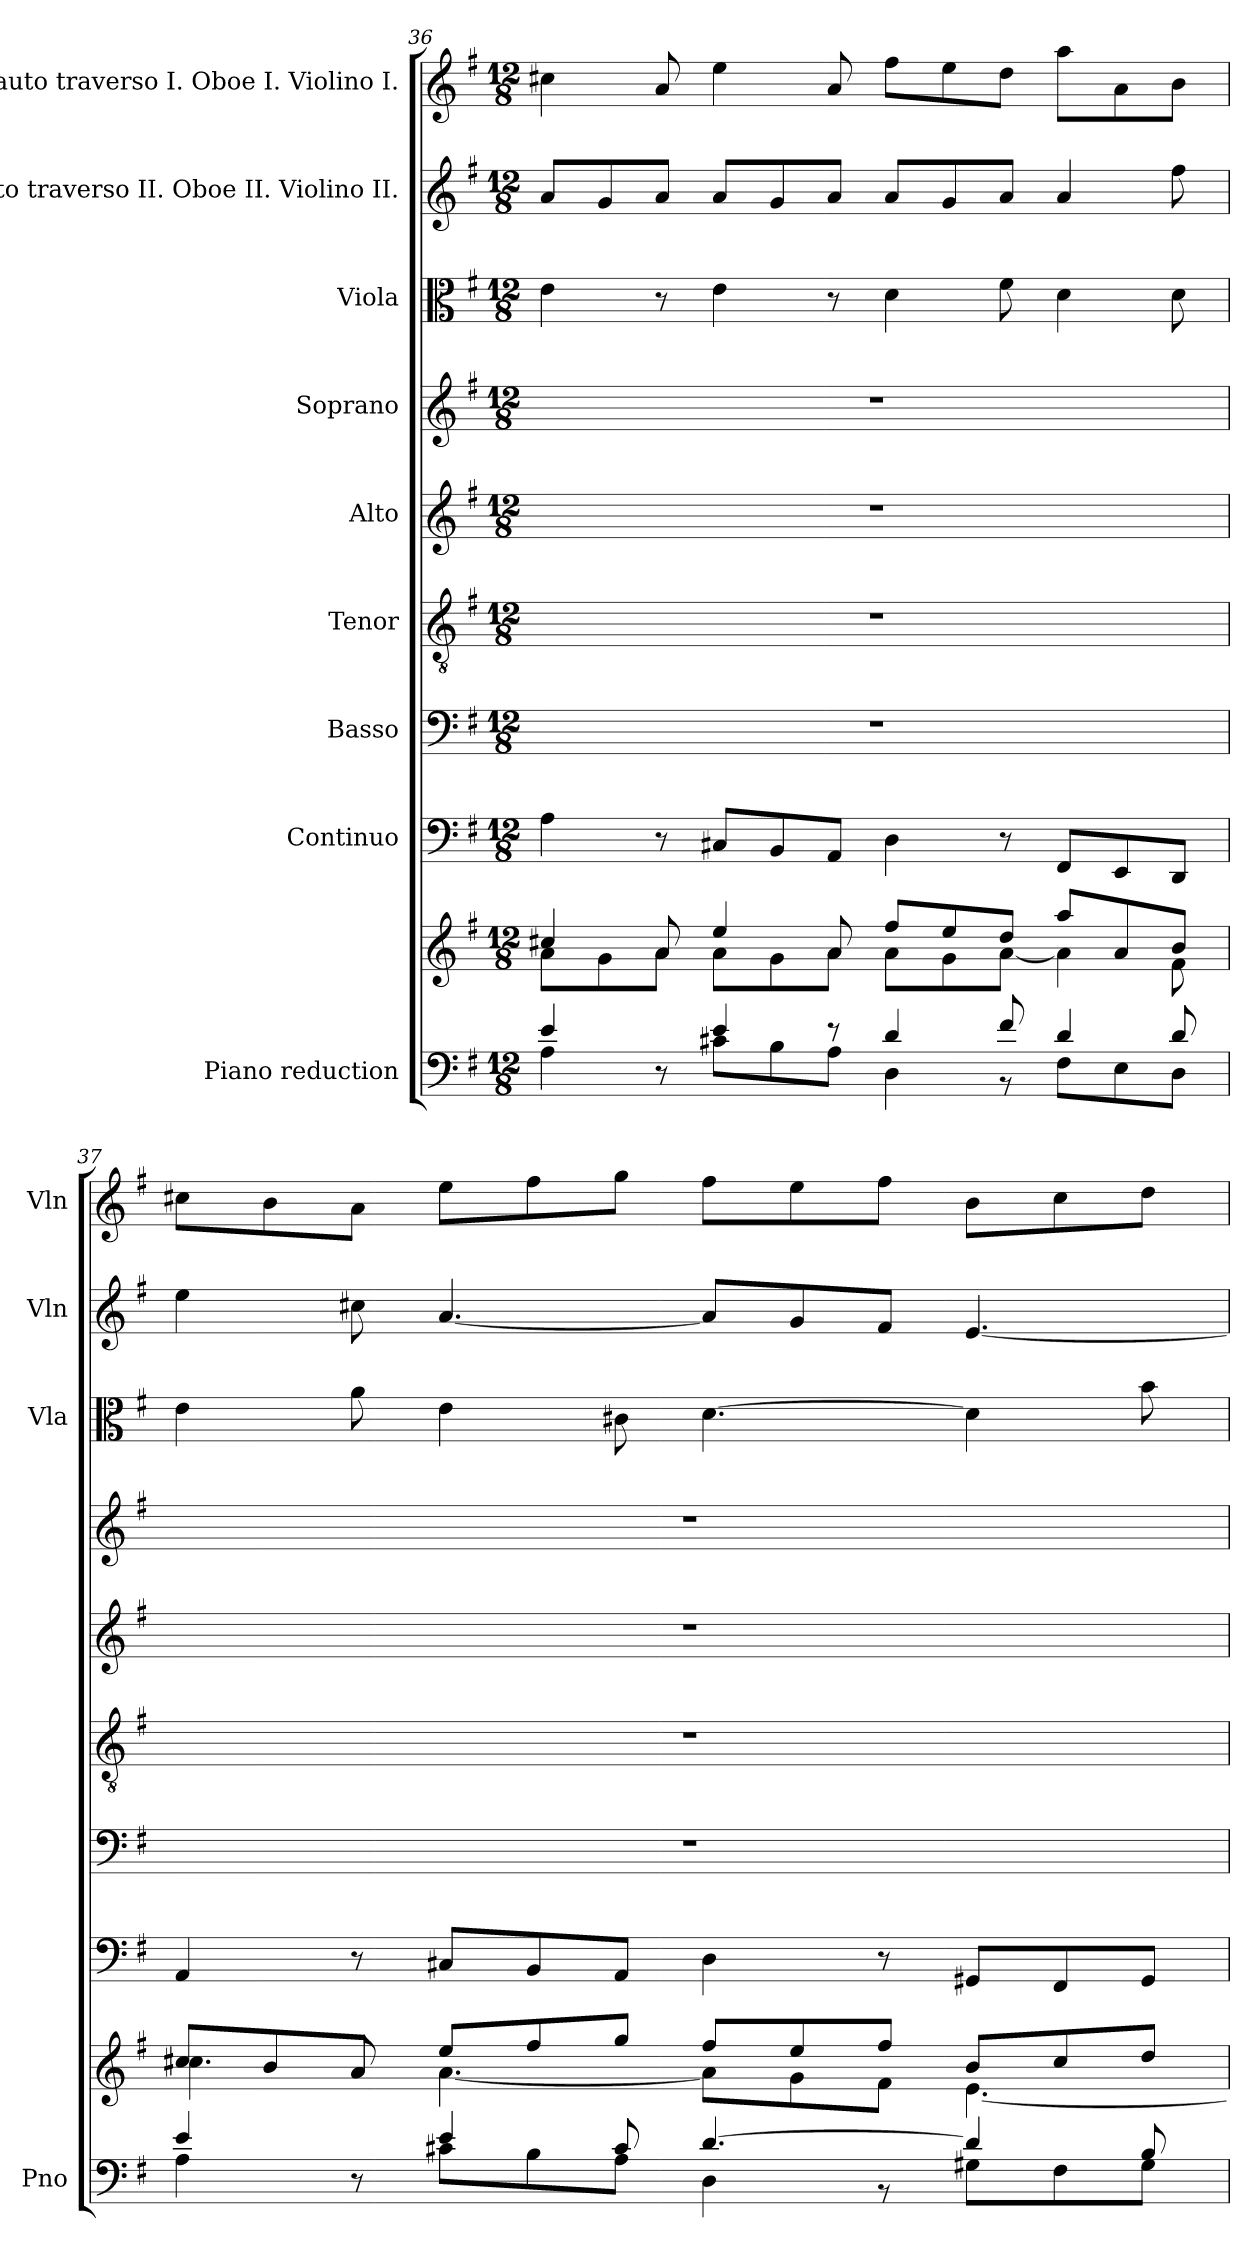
**kern	**kern	**kern	**kern	**kern	**kern	**kern	**kern	**kern	**kern
*part9	*part9	*part8	*part7	*part6	*part5	*part4	*part3	*part2	*part1
*staff10	*staff9	*staff8	*staff7	*staff6	*staff5	*staff4	*staff3	*staff2	*staff1
*I"Piano reduction	*	*I"Continuo	*I"Basso	*I"Tenor	*I"Alto	*I"Soprano	*I"Viola	*I"Flauto traverso II. Oboe II. Violino II.	*I"Flauto traverso I. Oboe I. Violino I.
*I'Pno	*	*	*	*	*	*	*I'Vla	*I'Vln	*I'Vln
!!LO:PB:g=z
*clefF4	*clefG2	*clefF4	*clefF4	*clefGv2	*clefG2	*clefG2	*clefC3	*clefG2	*clefG2
*k[f#]	*k[f#]	*k[f#]	*k[f#]	*k[f#]	*k[f#]	*k[f#]	*k[f#]	*k[f#]	*k[f#]
*M12/8	*M12/8	*M12/8	*M12/8	*M12/8	*M12/8	*M12/8	*M12/8	*M12/8	*M12/8
=36	=36	=36	=36	=36	=36	=36	=36	=36	=36
*^	*^	*	*	*	*	*	*	*	*
4e/	4A\	4cc#X/	8a\L	4A\	1.r	1.r	1.r	1.r	4e\	8a/L	4cc#X\
.	.	.	8g\	.	.	.	.	.	.	8g/	.
8r	8ryy	8a/	8a\J	8r	.	.	.	.	8r	8a/J	8a/
4e/	8c#X\L	4ee/	8a\L	8C#X/L	.	.	.	.	4e\	8a/L	4ee\
.	8B\	.	8g\	8BB/	.	.	.	.	.	8g/	.
8r	8A\J	8a/	8a\J	8AA/J	.	.	.	.	8r	8a/J	8a/
4d/	4D\	8ff#/L	8a\L	4D\	.	.	.	.	4d\	8a/L	8ff#\L
.	.	8ee/	8g\	.	.	.	.	.	.	8g/	8ee\
8f#/	8r	8dd/J	[8a\J	8r	.	.	.	.	8f#\	8a/J	8dd\J
4d/	8F#\L	8aa/L	4a\]	8FF#/L	.	.	.	.	4d\	4a/	8aa\L
.	8E\	8a/	.	8EE/	.	.	.	.	.	.	8a\
8d/	8D\J	8b/J	8f#\	8DD/J	.	.	.	.	8d\	8ff#\	8b\J
=37	=37	=37	=37	=37	=37	=37	=37	=37	=37	=37	=37
*	*	*	*^	*	*	*	*	*	*	*	*
4e/	4A\	8cc#X/L	4.cc#\	4ryy	4AA/	1.r	1.r	1.r	1.r	4e\	4ee\	8cc#X\L
.	.	8b/	.	.	.	.	.	.	.	.	.	8b\
8ryy	8r	8a/J	.	8a/	8r	.	.	.	.	8a\	8cc#X\	8a\J
4e/	8c#X\L	8ee/L	[4.a\	1ryy	8C#X/L	.	.	.	.	4e\	[4.a/	8ee\L
.	8B\	8ff#/	.	.	8BB/	.	.	.	.	.	.	8ff#\
8c#/	8A\J	8gg/J	.	.	8AA/J	.	.	.	.	8c#X\	.	8gg\J
[4.d/	4D\	8ff#/L	8a\L]	.	4D\	.	.	.	.	[4.d\	8a/L]	8ff#\L
.	.	8ee/	8g\	.	.	.	.	.	.	.	8g/	8ee\
.	8r	8ff#/J	8f#\J	.	8r	.	.	.	.	.	8f#/J	8ff#\J
4d/]	8G#X\L	8b/L	[4.e\	.	8GG#X/L	.	.	.	.	4d\]	[4.e/	8b\L
.	8F#\	8cc#/	.	.	8FF#/	.	.	.	.	.	.	8cc#\
8B/	8G#\J	8dd/J	.	8ryy	8GG#/J	.	.	.	.	8b\	.	8dd\J
*v	*v	*	*	*	*	*	*	*	*	*	*	*
*	*v	*v	*v	*	*	*	*	*	*	*	*
=	=	=	=	=	=	=	=	=	=
*-	*-	*-	*-	*-	*-	*-	*-	*-	*-
